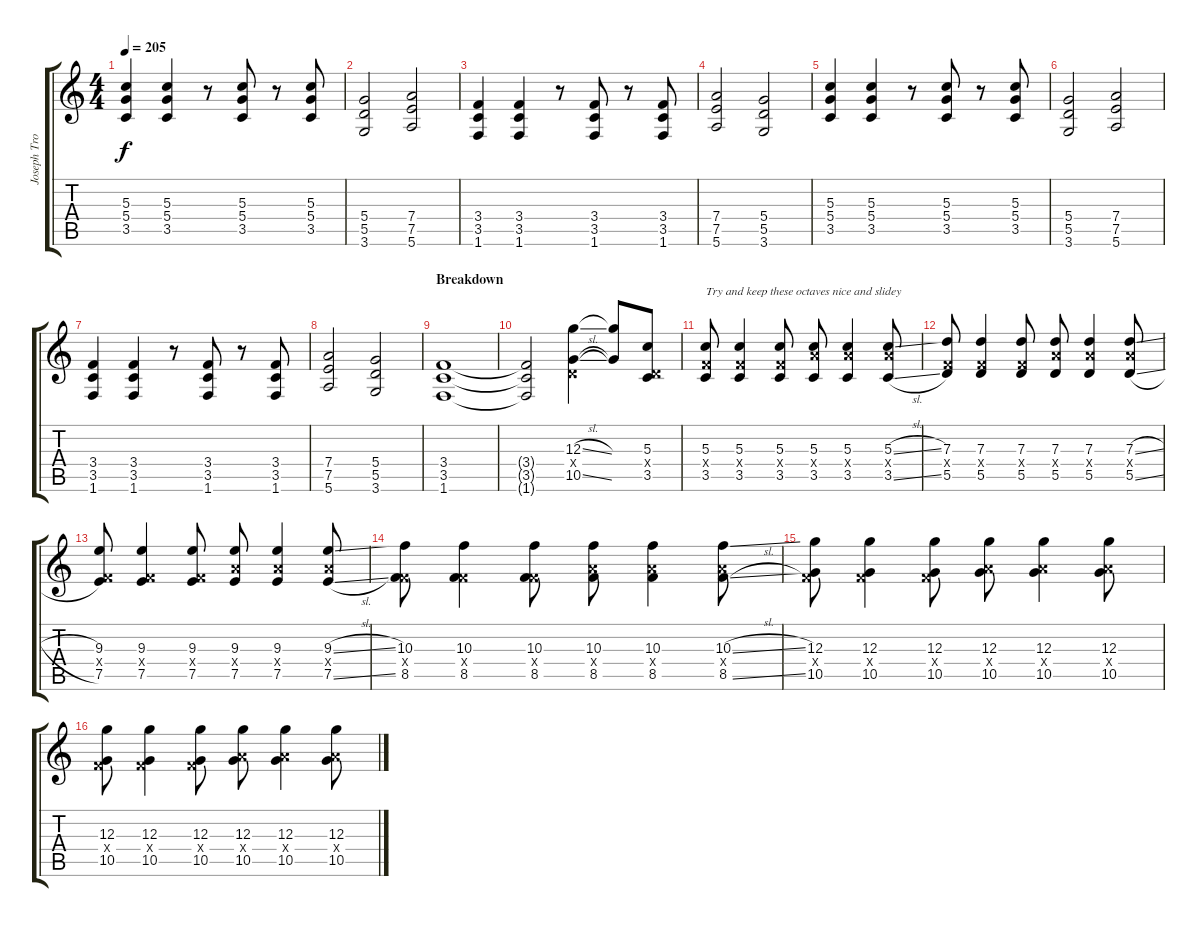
\track ("Joseph Trohman (Lead Guitar)" "Joseph Tro") {instrument distortionguitar}
\staff {score tabs}
\tuning (E4 B3 G3 D3 A2 E2) {hide}
\ts (4 4)
\tempo 205
\clef g2
\ks c
(5.3 5.4 3.5).4{dy f volume 14} (5.3 5.4 3.5).4 r.8 (5.3 5.4 3.5).8 r.8 (5.3 5.4 3.5).8 |
(5.4 5.5 3.6).2{volume 14} (7.4 7.5 5.6).2 |
(3.4 3.5 1.6).4{volume 14} (3.4 3.5 1.6).4 r.8 (3.4 3.5 1.6).8 r.8 (3.4 3.5 1.6).8 |
(7.4 7.5 5.6).2{volume 14} (5.4 5.5 3.6).2 |
(5.3 5.4 3.5).4{volume 14} (5.3 5.4 3.5).4 r.8 (5.3 5.4 3.5).8 r.8 (5.3 5.4 3.5).8 |
(5.4 5.5 3.6).2{volume 14} (7.4 7.5 5.6).2 |
(3.4 3.5 1.6).4{volume 14} (3.4 3.5 1.6).4 r.8 (3.4 3.5 1.6).8 r.8 (3.4 3.5 1.6).8 |
(7.4 7.5 5.6).2{volume 14} (5.4 5.5 3.6).2 |
\section ("" "Breakdown")
(3.4 3.5 1.6).1{volume 8} |
(3.4{t} 3.5{t} 1.6{t}).2 (12.3{sl} 0.4{x} 10.5{sl}).4{volume 11} (12.3{t} 10.5{t}).8 (5.3 0.4{x} 3.5).8 |
(5.3 3.4{x} 3.5).8{txt "Try and keep these octaves nice and slidey"} (5.3 3.4{x} 3.5).4 (5.3 3.4{x} 3.5).8 (5.3 7.4{x} 3.5).8 (5.3 7.4{x} 3.5).4 (5.3{sl} 7.4{x} 3.5{sl}).8 |
(7.3 3.4{x} 5.5).8 (7.3 3.4{x} 5.5).4 (7.3 3.4{x} 5.5).8 (7.3 7.4{x} 5.5).8 (7.3 7.4{x} 5.5).4 (7.3{sl} 7.4{x} 5.5{sl}).8 |
(9.3 3.4{x} 7.5).8 (9.3 3.4{x} 7.5).4 (9.3 3.4{x} 7.5).8 (9.3 7.4{x} 7.5).8 (9.3 7.4{x} 7.5).4 (9.3{sl} 7.4{x} 7.5{sl}).8 |
(10.3 3.4{x} 8.5).8 (10.3 3.4{x} 8.5).4 (10.3 3.4{x} 8.5).8 (10.3 7.4{x} 8.5).8 (10.3 7.4{x} 8.5).4 (10.3{sl} 7.4{x} 8.5{sl}).8 |
(12.3 3.4{x} 10.5).8 (12.3 3.4{x} 10.5).4 (12.3 3.4{x} 10.5).8 (12.3 7.4{x} 10.5).8 (12.3 7.4{x} 10.5).4 (12.3 7.4{x} 10.5).8 |
(12.3 3.4{x} 10.5).8 (12.3 3.4{x} 10.5).4 (12.3 3.4{x} 10.5).8 (12.3 7.4{x} 10.5).8 (12.3 7.4{x} 10.5).4 (12.3 7.4{x} 10.5).8
